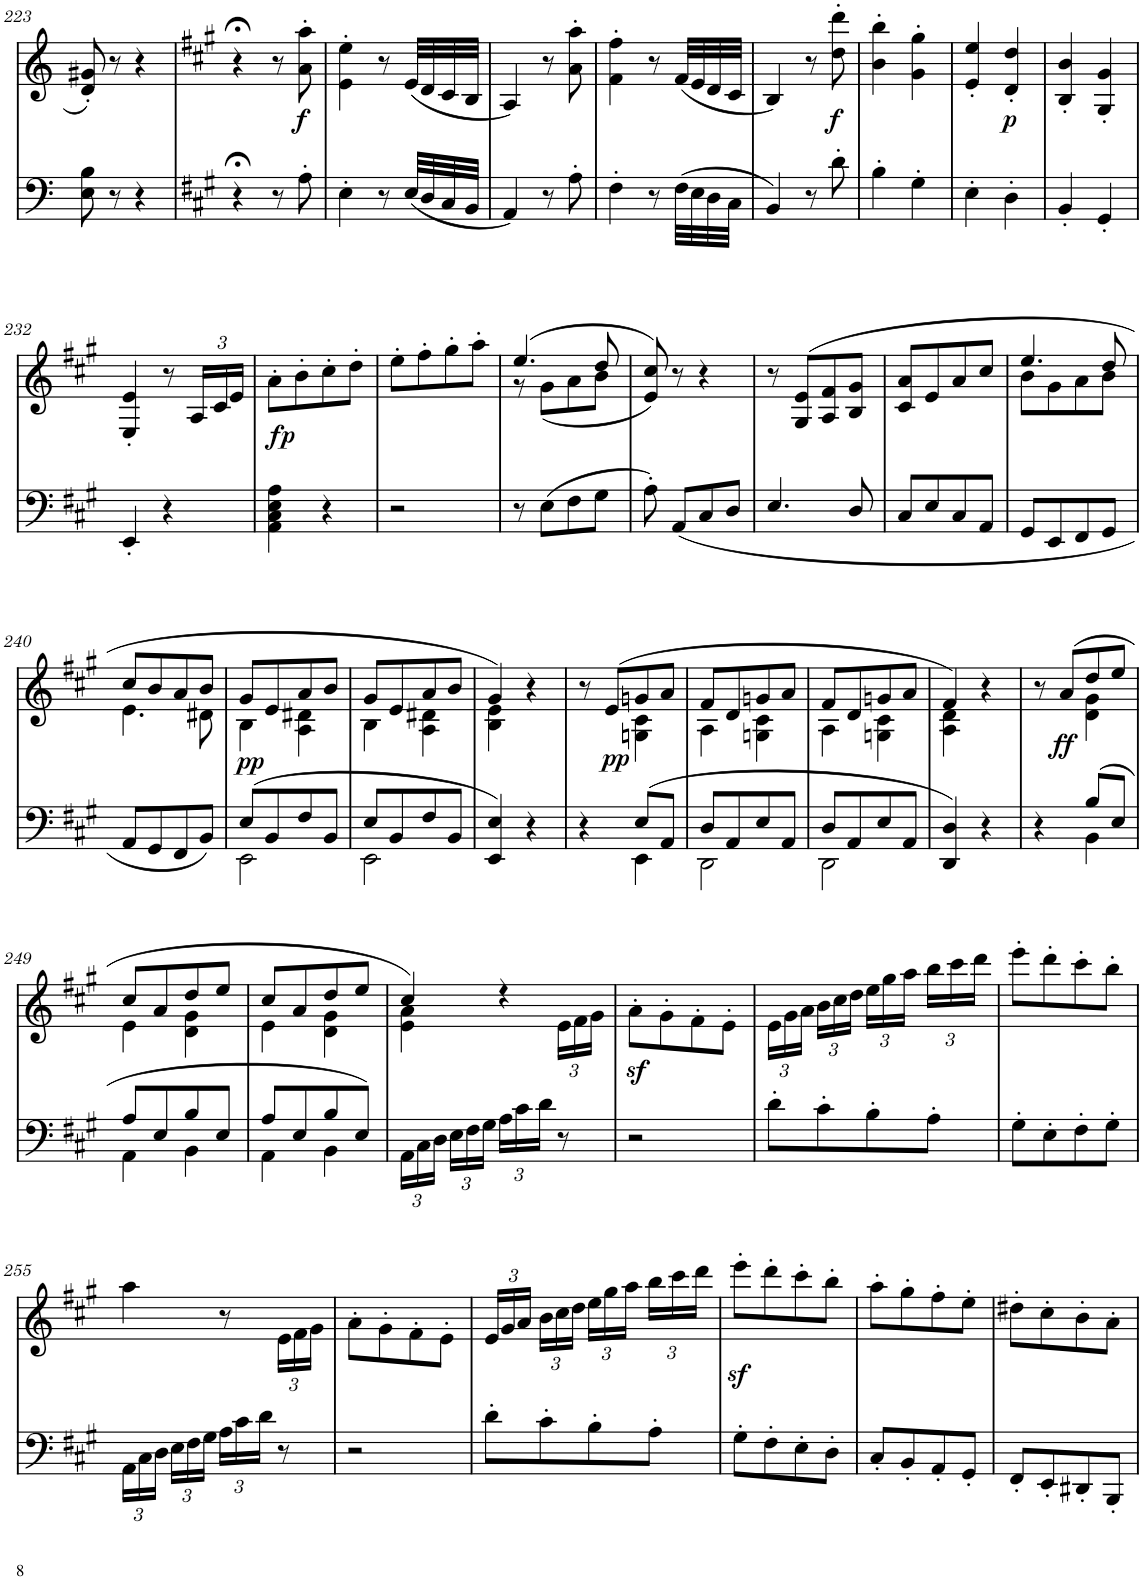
**kern	**dynam	**kern	**dynam
*part2	*part2	*part1	*part1
*staff2	*staff2	*staff1	*staff1
*I"piano	*	*I"piano	*
*I'Pno	*	*I'Pno	*
!!LO:PB:g=z
*clefF4	*	*clefG2	*
*k[]	*	*k[]	*
*M2/4	*	*M2/4	*
=223	=223	=223	=223
8E\ 8B\	.	8d/' 8g#X/'	.
8r	.	8r	.
4r	.	4r	.
=224	=224	=224	=224
*k[f#c#g#]	*	*k[f#c#g#]	*
4r;<	.	4r;<	.
8r	.	8r	.
!	!	!	!LO:DY:b
8A'\	.	8a\' 8aa\'	f
=225	=225	=225	=225
4E'\	.	4e\' 4ee\'	.
8r	.	8r	.
(32E/LLL	.	(32e/LLL	.
32D/	.	32d/	.
32C#/	.	32c#/	.
32BB/JJJ	.	32B/JJJ	.
=226	=226	=226	=226
4AA/)	.	4A/)	.
8r	.	8r	.
8A'\	.	8a\' 8aa\'	.
=227	=227	=227	=227
4F#'\	.	4f#\' 4ff#\'	.
8r	.	8r	.
(32F#\LLL	.	(32f#/LLL	.
32E\	.	32e/	.
32D\	.	32d/	.
32C#\JJJ	.	32c#/JJJ	.
=228	=228	=228	=228
4BB/)	.	4B/)	.
8r	.	8r	.
!	!	!	!LO:DY:b
8d'\	.	8dd\' 8ddd\'	f
=229	=229	=229	=229
4B'\	.	4b\' 4bb\'	.
4G#'\	.	4g#\' 4gg#\'	.
=230	=230	=230	=230
4E'\	.	4e/' 4ee/'	.
!	!	!	!LO:DY:b
4D'\	.	4d/' 4dd/'	p
=231	=231	=231	=231
4BB'/	.	4B/' 4b/'	.
4GG#'/	.	4G#/' 4g#/'	.
!!LO:LB:g=z
=232	=232	=232	=232
4EE'/	.	4E/' 4e/'	.
4r	.	8r	.
*	*	*Xbrackettup	*
.	.	24A/LL	.
.	.	24c#/	.
.	.	24e/JJ	.
=233	=233	=233	=233
!	!	!	!LO:DY:b
4AA\ 4C#\ 4E\ 4A\	.	8a'\L	fp
.	.	8b'\	.
4r	.	8cc#'\	.
.	.	8dd'\J	.
=234	=234	=234	=234
2r	.	8ee'\L	.
.	.	8ff#'\	.
.	.	8gg#'\	.
.	.	8aa'\J	.
=235	=235	=235	=235
*	*	*^	*
8r	.	(4.ee/	8r	.
(8E\L	.	.	(8g#\L	.
8F#\	.	.	8a\	.
8G#\J	.	8dd/	8b\J	.
*	*	*v	*v	*
=236	=236	=236	=236
8A'\)	.	8e/ 8cc#/))	.
(8AA/L	.	8r	.
8C#/	.	4r	.
8D/J	.	.	.
=237	=237	=237	=237
4.E/	.	8r	.
.	.	(8G#/ 8e/L	.
.	.	8A/ 8f#/	.
8D/	.	8B/ 8g#/J	.
=238	=238	=238	=238
8C#/L	.	8c#/ 8a/L	.
8E/	.	8e/	.
8C#/	.	8a/	.
8AA/J	.	8cc#/J	.
=239	=239	=239	=239
*	*	*^	*
8GG#/L	.	4.ee/	8b\L	.
8EE/	.	.	8g#\	.
8FF#/	.	.	8a\	.
8GG#/J	.	8dd/	8b\J	.
!!LO:LB:g=z	!!
=240	=240	=240	=240	=240
8AA/L	.	8cc#/L	4.e\	.
8GG#/	.	8b/	.	.
8FF#/	.	8a/	.	.
8BB/J)	.	8b/J	8d#X\	.
=241	=241	=241	=241	=241
*^	*	*	*	*
!	!	!LO:DY:a	!	!	!
(8E/L	2EE\	pp	8g#/L	4B\	.
8BB/	.	.	8e/	.	.
8F#/	.	.	8a/	4A\ 4d#X\	.
8BB/J	.	.	8b/J	.	.
=242	=242	=242	=242	=242	=242
8E/L	2EE\	.	8g#/L	4B\	.
8BB/	.	.	8e/	.	.
8F#/	.	.	8a/	4A\ 4d#X\	.
8BB/J	.	.	8b/J	.	.
*v	*v	*	*	*	*
=243	=243	=243	=243	=243
4EE/ 4E/)	.	4g#/)	4B\ 4e\	.
4r	.	4r	4ryy	.
=244	=244	=244	=244	=244
*^	*	*	*	*
4r	4ryy	.	8r	4ryy	.
.	.	.	(8e/L	.	.
!	!	!LO:DY:a	!	!	!
(8E/L	4EE\	pp	8gn/	4Gn\ 4c#\	.
8AA/J	.	.	8a/J	.	.
=245	=245	=245	=245	=245	=245
8D/L	2DD\	.	8f#/L	4A\	.
8AA/	.	.	8d/	.	.
8E/	.	.	8gn/	4Gn\ 4c#\	.
8AA/J	.	.	8a/J	.	.
=246	=246	=246	=246	=246	=246
8D/L	2DD\	.	8f#/L	4A\	.
8AA/	.	.	8d/	.	.
8E/	.	.	8gn/	4Gn\ 4c#\	.
8AA/J	.	.	8a/J	.	.
*v	*v	*	*	*	*
=247	=247	=247	=247	=247
4DD/ 4D/)	.	4f#/)	4A\ 4d\	.
4r	.	4r	4ryy	.
=248	=248	=248	=248	=248
*^	*	*	*	*
4r	4ryy	.	8r	4ryy	.
!	!	!	!	!	!LO:DY:b
.	.	.	(8a/L	.	ff
(8B/L	4BB\	.	8dd/	4d\ 4g#\	.
8E/J	.	.	8ee/J	.	.
!!LO:LB:g=z	!!
=249	=249	=249	=249	=249	=249
8A/L	4AA\	.	8cc#/L	4e\	.
8E/	.	.	8a/	.	.
8B/	4BB\	.	8dd/	4d\ 4g#\	.
8E/J	.	.	8ee/J	.	.
=250	=250	=250	=250	=250	=250
8A/L	4AA\	.	8cc#/L	4e\	.
8E/	.	.	8a/	.	.
8B/	4BB\	.	8dd/	4d\ 4g#\	.
8E/J)	.	.	8ee/J	.	.
*v	*v	*	*	*	*
=251	=251	=251	=251	=251
*Xbrackettup	*	*	*	*
24AA\LL	.	4cc#/)	4e\ 4a\	.
24C#\	.	.	.	.
24D\JJ	.	.	.	.
24E\LL	.	.	.	.
24F#\	.	.	.	.
24G#\JJ	.	.	.	.
24A\LL	.	4r	8ryy	.
24c#\	.	.	.	.
24d\JJ	.	.	.	.
8r	.	.	24e\LL	.
.	.	.	24f#\	.
.	.	.	24g#\JJ	.
*	*	*v	*v	*
=252	=252	=252	=252
2r	.	8az<'\L	.
.	.	8g#'\	.
.	.	8f#'\	.
.	.	8e'\J	.
=253	=253	=253	=253
8d'\L	.	24e\LL	.
.	.	24g#\	.
.	.	24a\JJ	.
8c#'\	.	24b\LL	.
.	.	24cc#\	.
.	.	24dd\JJ	.
8B'\	.	24ee\LL	.
.	.	24gg#\	.
.	.	24aa\JJ	.
8A'\J	.	24bb\LL	.
.	.	24ccc#\	.
.	.	24ddd\JJ	.
=254	=254	=254	=254
8G#'\L	.	8eee'\L	.
8E'\	.	8ddd'\	.
8F#'\	.	8ccc#'\	.
8G#'\J	.	8bb'\J	.
!!LO:LB:g=z
=255	=255	=255	=255
24AA\LL	.	4aa\	.
24C#\	.	.	.
24D\JJ	.	.	.
24E\LL	.	.	.
24F#\	.	.	.
24G#\JJ	.	.	.
24A\LL	.	8r	.
24c#\	.	.	.
24d\JJ	.	.	.
8r	.	24e\LL	.
.	.	24f#\	.
.	.	24g#\JJ	.
=256	=256	=256	=256
2r	.	8a'\L	.
.	.	8g#'\	.
.	.	8f#'\	.
.	.	8e'\J	.
=257	=257	=257	=257
8d'\L	.	24e/LL	.
.	.	24g#/	.
.	.	24a/JJ	.
8c#'\	.	24b\LL	.
.	.	24cc#\	.
.	.	24dd\JJ	.
8B'\	.	24ee\LL	.
.	.	24gg#\	.
.	.	24aa\JJ	.
8A'\J	.	24bb\LL	.
.	.	24ccc#\	.
.	.	24ddd\JJ	.
=258	=258	=258	=258
8G#'\L	.	8eeez<'\L	.
8F#'\	.	8ddd'\	.
8E'\	.	8ccc#'\	.
8D'\J	.	8bb'\J	.
=259	=259	=259	=259
8C#'/L	.	8aa'\L	.
8BB'/	.	8gg#'\	.
8AA'/	.	8ff#'\	.
8GG#'/J	.	8ee'\J	.
=260	=260	=260	=260
8FF#'/L	.	8dd#X'\L	.
8EE'/	.	8cc#'\	.
8DD#X'/	.	8b'\	.
8BBB'/J	.	8a'\J	.
=	=	=	=
*-	*-	*-	*-
